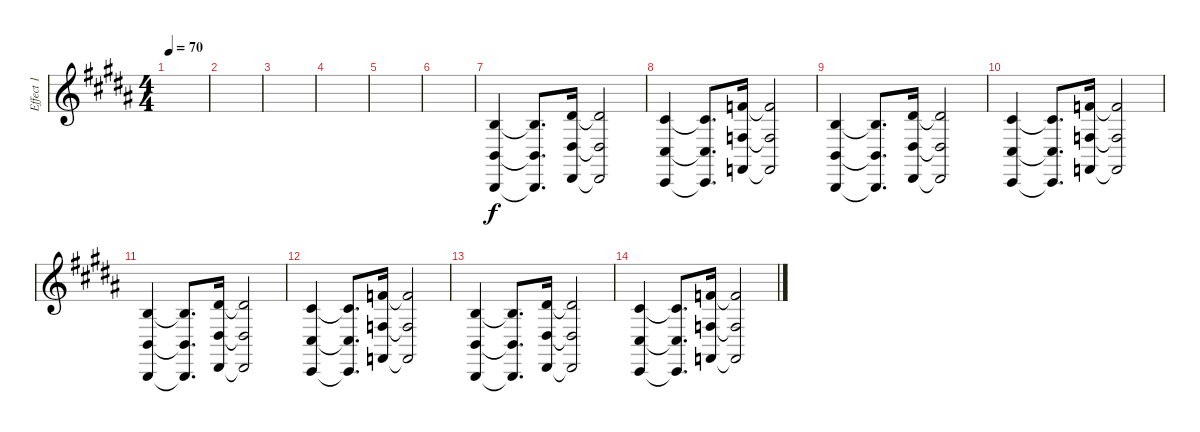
\track ("Effect 1" "Effect 1") {instrument rockorgan}
\staff {score}
\tuning (Eb4 B3 Gb3 B2 Gb2 B1) {hide}
\ts (4 4)
\tempo 70
\clef g2
\ks b
|
|
|
|
|
|
(0.2 0.4 0.6).4 (0.2{t} 0.4{t} 0.6{t}).8{d} (4.2 4.4 4.6).16 (4.2{t} 4.4{t} 4.6{t}).2 |
(2.2 2.4 2.6).4 (2.2{t} 2.4{t} 2.6{t}).8{d} (6.2 6.4 6.6).16 (6.2{t} 6.4{t} 6.6{t}).2 |
(0.2 0.4 0.6).4 (0.2{t} 0.4{t} 0.6{t}).8{d} (4.2 4.4 4.6).16 (4.2{t} 4.4{t} 4.6{t}).2 |
(2.2 2.4 2.6).4 (2.2{t} 2.4{t} 2.6{t}).8{d} (6.2 6.4 6.6).16 (6.2{t} 6.4{t} 6.6{t}).2 |
(0.2 0.4 0.6).4 (0.2{t} 0.4{t} 0.6{t}).8{d} (4.2 4.4 4.6).16 (4.2{t} 4.4{t} 4.6{t}).2 |
(2.2 2.4 2.6).4 (2.2{t} 2.4{t} 2.6{t}).8{d} (6.2 6.4 6.6).16 (6.2{t} 6.4{t} 6.6{t}).2 |
(0.2 0.4 0.6).4 (0.2{t} 0.4{t} 0.6{t}).8{d} (4.2 4.4 4.6).16 (4.2{t} 4.4{t} 4.6{t}).2 |
(2.2 2.4 2.6).4 (2.2{t} 2.4{t} 2.6{t}).8{d} (6.2 6.4 6.6).16 (6.2{t} 6.4{t} 6.6{t}).2
